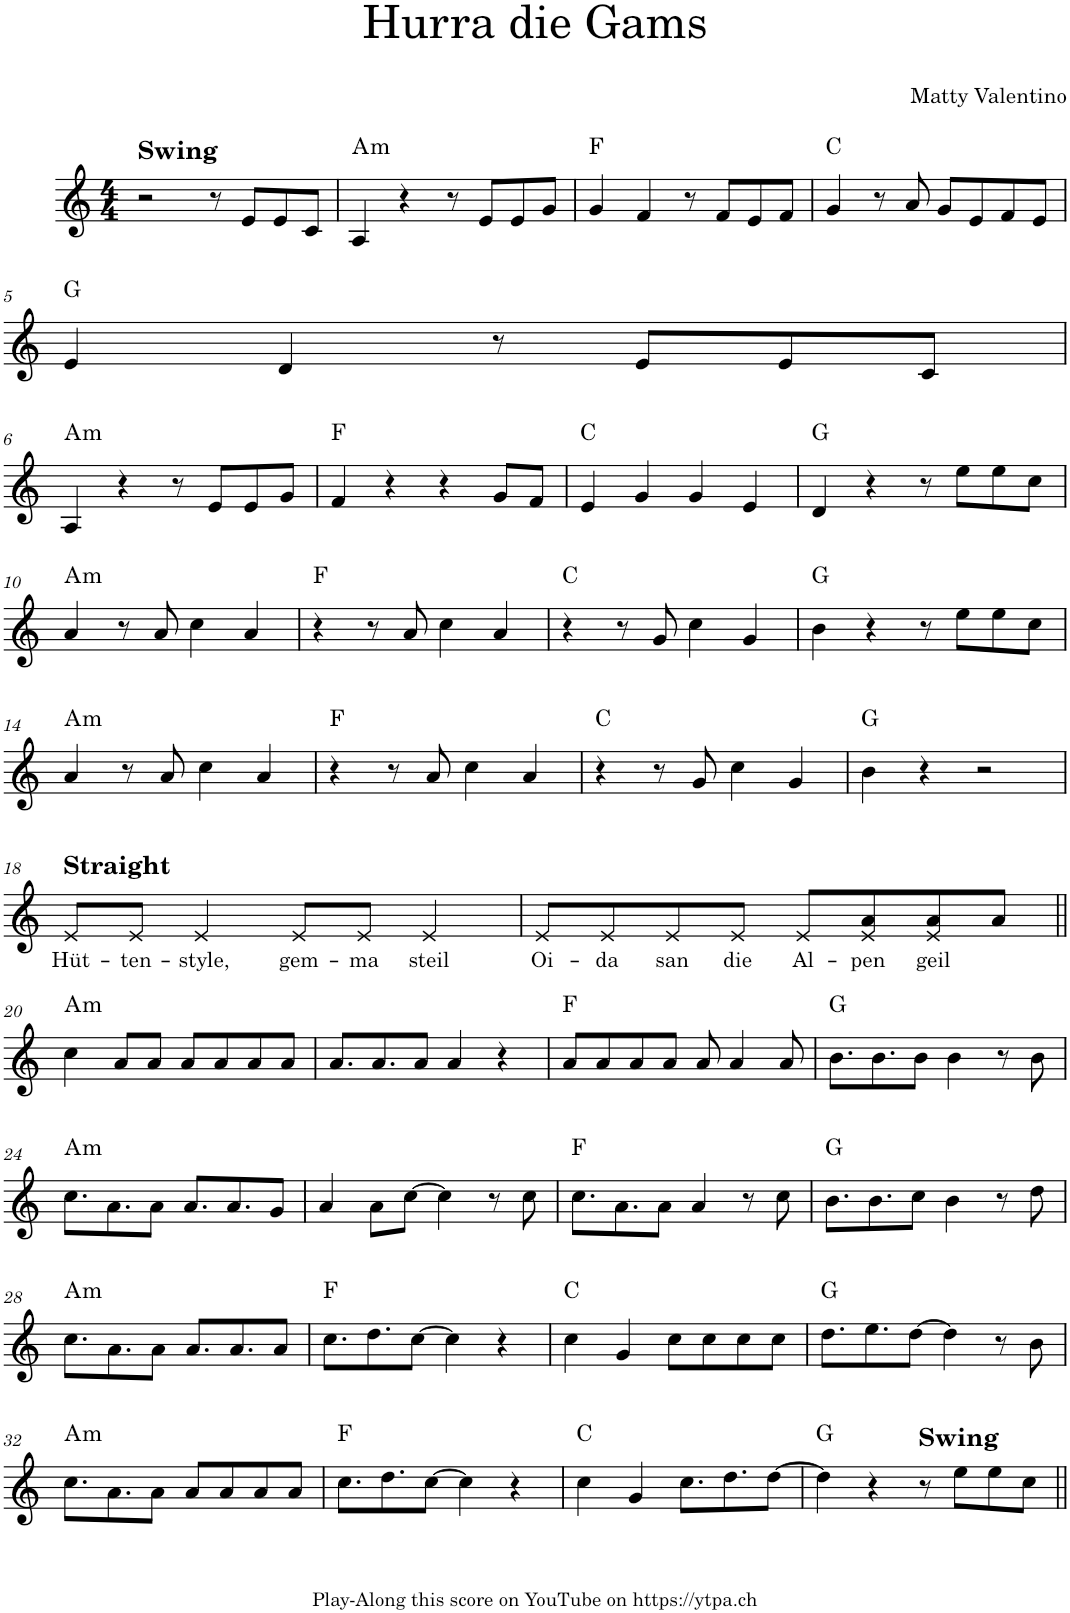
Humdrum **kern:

**kern	**text	**harte
*part1	*part1	*part1
*staff1	*staff1	*
*I"Piano	*	*
*I'Pno.	*	*
*clefG2	*	*
*k[]	*	*
*M4/4	*	*
=1	=1	=1
!LO:TX:a:B:t=Swing	!	!
2r	.	.
8r	.	.
8e/L	.	.
8e/	.	.
8c/J	.	.
=2	=2	=2
!	!	!LO:H:kt=m
4A/	.	A:min
4r	.	.
8r	.	.
8e/L	.	.
8e/	.	.
8g/J	.	.
=3	=3	=3
4g/	.	F:maj
4f/	.	.
8r	.	.
8f/L	.	.
8e/	.	.
8f/J	.	.
=4	=4	=4
4g/	.	C:maj
8r	.	.
8a/	.	.
8g/L	.	.
8e/	.	.
8f/	.	.
8e/J	.	.
!!LO:LB:g=z
=5	=5	=5
4e/	.	G:maj
4d/	.	.
8r	.	.
8e/L	.	.
8e/	.	.
8c/J	.	.
!!LO:LB:g=z
=6	=6	=6
!	!	!LO:H:kt=m
4A/	.	A:min
4r	.	.
8r	.	.
8e/L	.	.
8e/	.	.
8g/J	.	.
=7	=7	=7
4f/	.	F:maj
4r	.	.
4r	.	.
8g/L	.	.
8f/J	.	.
=8	=8	=8
4e/	.	C:maj
4g/	.	.
4g/	.	.
4e/	.	.
=9	=9	=9
4d/	.	G:maj
4r	.	.
8r	.	.
8ee\L	.	.
8ee\	.	.
8cc\J	.	.
!!LO:LB:g=z
=10	=10	=10
!	!	!LO:H:kt=m
4a/	.	A:min
8r	.	.
8a/	.	.
4cc\	.	.
4a/	.	.
=11	=11	=11
4r	.	F:maj
8r	.	.
8a/	.	.
4cc\	.	.
4a/	.	.
=12	=12	=12
4r	.	C:maj
8r	.	.
8g/	.	.
4cc\	.	.
4g/	.	.
=13	=13	=13
4b\	.	G:maj
4r	.	.
8r	.	.
8ee\L	.	.
8ee\	.	.
8cc\J	.	.
!!LO:LB:g=z
=14	=14	=14
!	!	!LO:H:kt=m
4a/	.	A:min
8r	.	.
8a/	.	.
4cc\	.	.
4a/	.	.
=15	=15	=15
4r	.	F:maj
8r	.	.
8a/	.	.
4cc\	.	.
4a/	.	.
=16	=16	=16
4r	.	C:maj
8r	.	.
8g/	.	.
4cc\	.	.
4g/	.	.
=17	=17	=17
4b\	.	G:maj
4r	.	.
2r	.	.
!!LO:LB:g=z
=18	=18	=18
!LO:TX:a:B:t=Straight	!	!
!	!LO:LY:b	!
8e/L	Hüt-	.
!	!LO:LY:b	!
8e/J	-ten-	.
!	!LO:LY:b	!
4e/	-style,	.
!	!LO:LY:b	!
8e/L	gem-	.
!	!LO:LY:b	!
8e/J	-ma	.
!	!LO:LY:b	!
4e/	steil	.
=19	=19	=19
!	!LO:LY:b	!
8e/L	Oi-	.
!	!LO:LY:b	!
8e/	-da	.
!	!LO:LY:b	!
8e/	san	.
!	!LO:LY:b	!
8e/J	die	.
!	!LO:LY:b	!
8e/L	Al-	.
!	!LO:LY:b	!
8e/ 8a/	-pen	.
!	!LO:LY:b	!
8e/ 8a/	geil	.
8a/J	.	.
!!LO:LB:g=z
=20||	=20||	=20||
!	!	!LO:H:kt=m
4cc\	.	A:min
8a/L	.	.
8a/J	.	.
8a/L	.	.
8a/	.	.
8a/	.	.
8a/J	.	.
=21	=21	=21
8.a/L	.	.
8.a/	.	.
8a/J	.	.
4a/	.	.
4r	.	.
=22	=22	=22
8a/L	.	F:maj
8a/	.	.
8a/	.	.
8a/J	.	.
8a/	.	.
4a/	.	.
8a/	.	.
=23	=23	=23
8.b\L	.	G:maj
8.b\	.	.
8b\J	.	.
4b\	.	.
8r	.	.
8b\	.	.
!!LO:LB:g=z
=24	=24	=24
!	!	!LO:H:kt=m
8.cc\L	.	A:min
8.a\	.	.
8a\J	.	.
8.a/L	.	.
8.a/	.	.
8g/J	.	.
=25	=25	=25
4a/	.	.
8a\L	.	.
[8cc\J	.	.
4cc\]	.	.
8r	.	.
8cc\	.	.
=26	=26	=26
8.cc\L	.	F:maj
8.a\	.	.
8a\J	.	.
4a/	.	.
8r	.	.
8cc\	.	.
=27	=27	=27
8.b\L	.	G:maj
8.b\	.	.
8cc\J	.	.
4b\	.	.
8r	.	.
8dd\	.	.
!!LO:LB:g=z
=28	=28	=28
!	!	!LO:H:kt=m
8.cc\L	.	A:min
8.a\	.	.
8a\J	.	.
8.a/L	.	.
8.a/	.	.
8a/J	.	.
=29	=29	=29
8.cc\L	.	F:maj
8.dd\	.	.
[8cc\J	.	.
4cc\]	.	.
4r	.	.
=30	=30	=30
4cc\	.	C:maj
4g/	.	.
8cc\L	.	.
8cc\	.	.
8cc\	.	.
8cc\J	.	.
=31	=31	=31
8.dd\L	.	G:maj
8.ee\	.	.
[8dd\J	.	.
4dd\]	.	.
8r	.	.
8b\	.	.
!!LO:LB:g=z
=32	=32	=32
!	!	!LO:H:kt=m
8.cc\L	.	A:min
8.a\	.	.
8a\J	.	.
8a/L	.	.
8a/	.	.
8a/	.	.
8a/J	.	.
=33	=33	=33
8.cc\L	.	F:maj
8.dd\	.	.
[8cc\J	.	.
4cc\]	.	.
4r	.	.
=34	=34	=34
4cc\	.	C:maj
4g/	.	.
8.cc\L	.	.
8.dd\	.	.
[8dd\J	.	.
=35	=35	=35
4dd\]	.	G:maj
4r	.	.
!LO:TX:a:B:t=Swing	!	!
8r	.	.
8ee\L	.	.
8ee\	.	.
8cc\J	.	.
=||	=||	=||
*-	*-	*-
